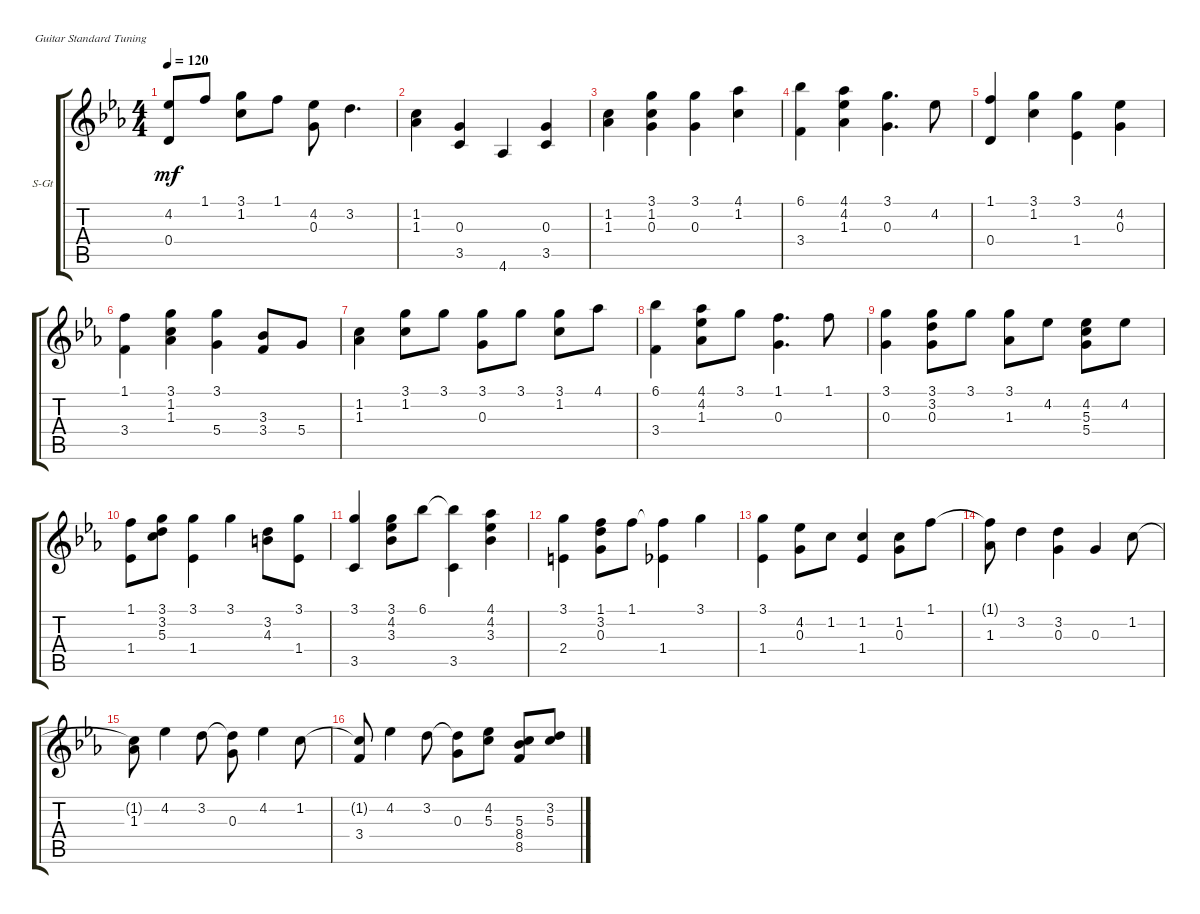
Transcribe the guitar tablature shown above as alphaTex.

\defaultSystemsLayout 4
\bracketExtendMode groupsimilarinstruments
\firstSystemTrackNameOrientation horizontal
\otherSystemsTrackNameOrientation horizontal
\track ("Steel Guitar" "S-Gt") {instrument acousticguitarsteel}
\staff {score tabs}
\tuning (E4 B3 G3 D3 A2 E2)
\ts (4 4)
\tempo 120
\clef g2
\ks eb
(4.2 0.4).8{dy mf} 1.1.8 (3.1 1.2).8 1.1.8 (4.2 0.3).8 3.2.4{d} |
(1.2 1.3).4 (0.3 3.5).4 4.6.4 (0.3 3.5).4 |
(1.2 1.3).4 (3.1 1.2 0.3).4 (3.1 0.3).4 (4.1 1.2).4 |
(6.1 3.4).4 (4.1 4.2 1.3).4 (3.1 0.3).4{d} 4.2.8 |
(1.1 0.4).4 (3.1 1.2).4 (3.1 1.4).4 (4.2 0.3).4 |
(1.1 3.4).4 (3.1 1.2 1.3).4 (3.1 5.4).4 (3.3 3.4).8 5.4.8 |
(1.2 1.3).4 (3.1 1.2).8 3.1.8 (3.1 0.3).8 3.1.8 (3.1 1.2).8 4.1.8 |
(6.1 3.4).4 (4.1 4.2 1.3).8 3.1.8 (1.1 0.3).4{d} 1.1.8 |
(3.1 0.3).4 (3.1 3.2 0.3).8 3.1.8 (3.1 1.3).8 4.2.8 (4.2 5.3 5.4).8 4.2.8 |
(1.1 1.4).8 (3.1 3.2 5.3).8 (3.1 1.4).4 3.1.4 (3.2 4.3).8 (3.1 1.4).8 |
(3.1 3.5).4 (3.1 4.2 3.3).8 6.1.8 (6.1{t} 3.5).4 (4.1 4.2 3.3).4 |
(3.1 2.4).4 (1.1 3.2 0.3).8 1.1.8 (1.1{t} 1.4).4 3.1.4 |
(3.1 1.4).4 (4.2 0.3).8 1.2.8 (1.2 1.4).4 (1.2 0.3).8 1.1.8 |
(1.1{t} 1.3).8 3.2.4 (0.3 3.2).4 0.3.4 1.2.8 |
(1.2{t} 1.3).8 4.2.4 3.2.8 (3.2{t} 0.3).8 4.2.4 1.2.8 |
(1.2{t} 3.4).8 4.2.4 3.2.8 (3.2{t} 0.3).8 (4.2 5.3).8 (5.3 8.4 8.5).8 (3.2 5.3).8
